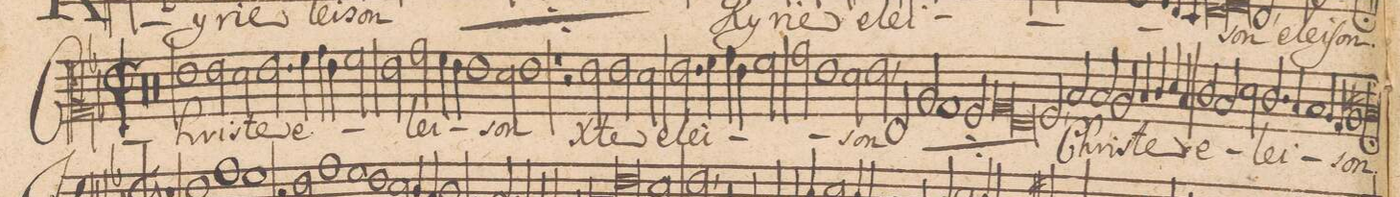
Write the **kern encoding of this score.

**kern	**text
*I"ALTVS.	*
*clefC2	*
*k[b-]	*
*met(C|)	*
*M2/1	*
=20||	=20||
*M2/1	*
*met(C|)	*
00r	.
=21-	=21-
=22-	=22-
00r	.
=23-	=23-
=24-	=24-
1g	Chri-
2g\	.
2f\	-ste
=25-	=25-
2.g\	.
4a\	e-
4b-\	.
4g\	.
2a\	.
=26-	=26-
2g\	.
2b-\	-lei-
4a\	.
4g\	.
1g\	.
=27-	=27-
2f\	-son
1g	.
=28-	=28-
1rb	.
2r	.
2g\	X-
=29-	=29-
2g\	-te
2f\	e-
2.g\	-lei-
4a\	.
=30-	=30-
4b-\	.
4g\	.
2a\	.
2b-\	.
1g\	.
=31-	=31-
2f\	-son
2g,\	.
*	*ij
2G/	X-
=32-	=32-
2c/	-te
1B-	e-
2A/	.
=33-	=33-
1B-	-lei-
1G	.
=34-	=34-
2A,/	-son
*	*Xij
2d/	Chri-
2d/	.
2c/	-ste
=35-	=35-
4d/	.
4e/	.
4f/	.
4d/	.
2e/	e-
2d/	.
=36-	=36-
2f\	.
2.e/	-lei-
4d/	.
1d/	.
=37-	=37-
4c/	.
4B-/	.
1c#X	.
=38-	=38-
00d;<	-son.
=39-	=39-
=40||-	=40||-
*M2/1	*
*met(C|)	*
*-	*-
